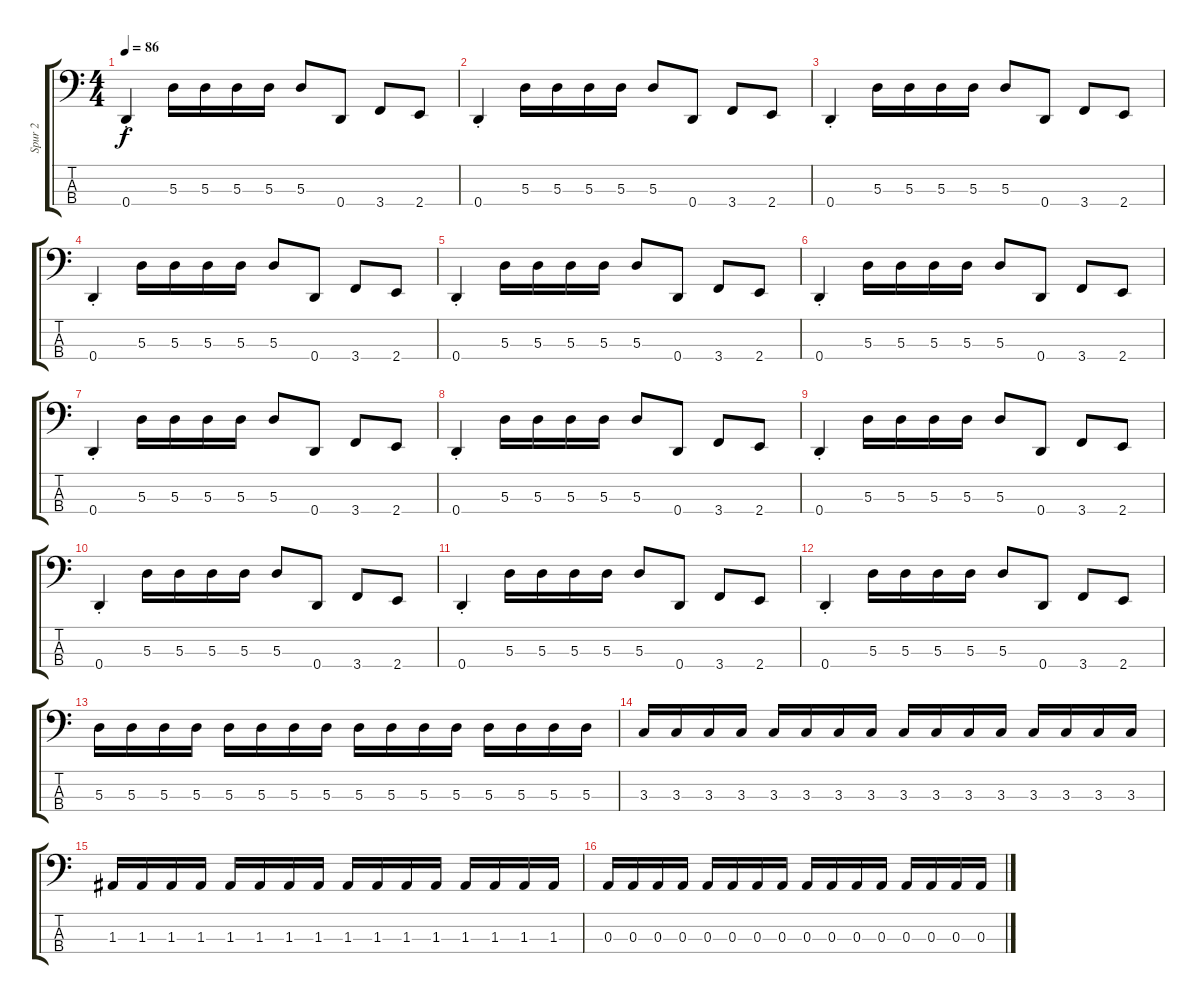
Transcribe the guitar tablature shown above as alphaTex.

\track ("Spur 2" "Spur 2") {instrument electricbassfinger}
\staff {score tabs}
\tuning (G2 D2 A1 D1) {hide}
\ts (4 4)
\tempo 86
\clef f4
\ks c
0.4{st}.4{dy f} 5.3.16 5.3.16 5.3.16 5.3.16 5.3.8 0.4.8 3.4.8 2.4.8 |
0.4{st}.4 5.3.16 5.3.16 5.3.16 5.3.16 5.3.8 0.4.8 3.4.8 2.4.8 |
0.4{st}.4 5.3.16 5.3.16 5.3.16 5.3.16 5.3.8 0.4.8 3.4.8 2.4.8 |
0.4{st}.4 5.3.16 5.3.16 5.3.16 5.3.16 5.3.8 0.4.8 3.4.8 2.4.8 |
0.4{st}.4 5.3.16 5.3.16 5.3.16 5.3.16 5.3.8 0.4.8 3.4.8 2.4.8 |
0.4{st}.4 5.3.16 5.3.16 5.3.16 5.3.16 5.3.8 0.4.8 3.4.8 2.4.8 |
0.4{st}.4 5.3.16 5.3.16 5.3.16 5.3.16 5.3.8 0.4.8 3.4.8 2.4.8 |
0.4{st}.4 5.3.16 5.3.16 5.3.16 5.3.16 5.3.8 0.4.8 3.4.8 2.4.8 |
0.4{st}.4 5.3.16 5.3.16 5.3.16 5.3.16 5.3.8 0.4.8 3.4.8 2.4.8 |
0.4{st}.4 5.3.16 5.3.16 5.3.16 5.3.16 5.3.8 0.4.8 3.4.8 2.4.8 |
0.4{st}.4 5.3.16 5.3.16 5.3.16 5.3.16 5.3.8 0.4.8 3.4.8 2.4.8 |
0.4{st}.4 5.3.16 5.3.16 5.3.16 5.3.16 5.3.8 0.4.8 3.4.8 2.4.8 |
5.3.16 5.3.16 5.3.16 5.3.16 5.3.16 5.3.16 5.3.16 5.3.16 5.3.16 5.3.16 5.3.16 5.3.16 5.3.16 5.3.16 5.3.16 5.3.16 |
3.3.16 3.3.16 3.3.16 3.3.16 3.3.16 3.3.16 3.3.16 3.3.16 3.3.16 3.3.16 3.3.16 3.3.16 3.3.16 3.3.16 3.3.16 3.3.16 |
1.3.16 1.3.16 1.3.16 1.3.16 1.3.16 1.3.16 1.3.16 1.3.16 1.3.16 1.3.16 1.3.16 1.3.16 1.3.16 1.3.16 1.3.16 1.3.16 |
0.3.16 0.3.16 0.3.16 0.3.16 0.3.16 0.3.16 0.3.16 0.3.16 0.3.16 0.3.16 0.3.16 0.3.16 0.3.16 0.3.16 0.3.16 0.3.16
